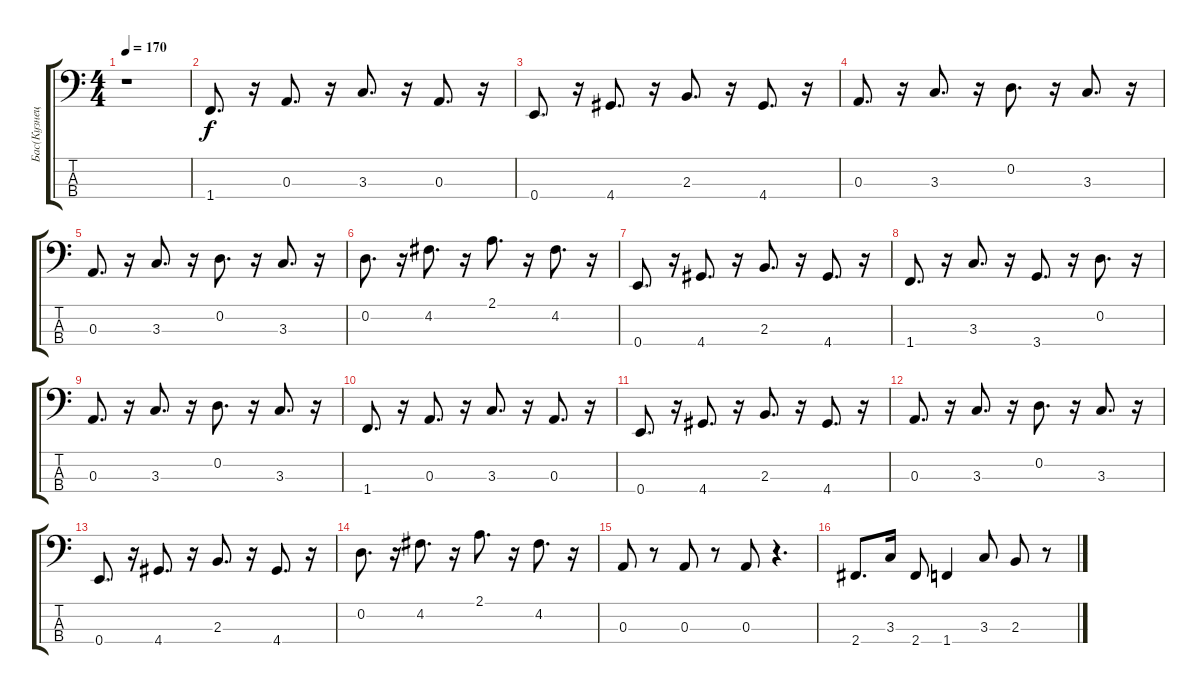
\track ("Бас(Кузнецов)" "Бас(Кузнец") {instrument electricbassfinger}
\staff {score tabs}
\tuning (G2 D2 A1 E1) {hide}
\ts (4 4)
\tempo 170
\clef f4
\ks c
r.1{dy f} |
1.4.8{d} r.16 0.3.8{d} r.16 3.3.8{d} r.16 0.3.8{d} r.16 |
0.4.8{d} r.16 4.4.8{d} r.16 2.3.8{d} r.16 4.4.8{d} r.16 |
0.3.8{d} r.16 3.3.8{d} r.16 0.2.8{d} r.16 3.3.8{d} r.16 |
0.3.8{d} r.16 3.3.8{d} r.16 0.2.8{d} r.16 3.3.8{d} r.16 |
0.2.8{d} r.16 4.2.8{d} r.16 2.1.8{d} r.16 4.2.8{d} r.16 |
0.4.8{d} r.16 4.4.8{d} r.16 2.3.8{d} r.16 4.4.8{d} r.16 |
1.4.8{d} r.16 3.3.8{d} r.16 3.4.8{d} r.16 0.2.8{d} r.16 |
0.3.8{d} r.16 3.3.8{d} r.16 0.2.8{d} r.16 3.3.8{d} r.16 |
1.4.8{d} r.16 0.3.8{d} r.16 3.3.8{d} r.16 0.3.8{d} r.16 |
0.4.8{d} r.16 4.4.8{d} r.16 2.3.8{d} r.16 4.4.8{d} r.16 |
0.3.8{d} r.16 3.3.8{d} r.16 0.2.8{d} r.16 3.3.8{d} r.16 |
0.4.8{d} r.16 4.4.8{d} r.16 2.3.8{d} r.16 4.4.8{d} r.16 |
0.2.8{d} r.16 4.2.8{d} r.16 2.1.8{d} r.16 4.2.8{d} r.16 |
0.3.8 r.8 0.3.8 r.8 0.3.8 r.4{d} |
2.4.8{d} 3.3.16 2.4.8 1.4.4 3.3.8 2.3.8 r.8
